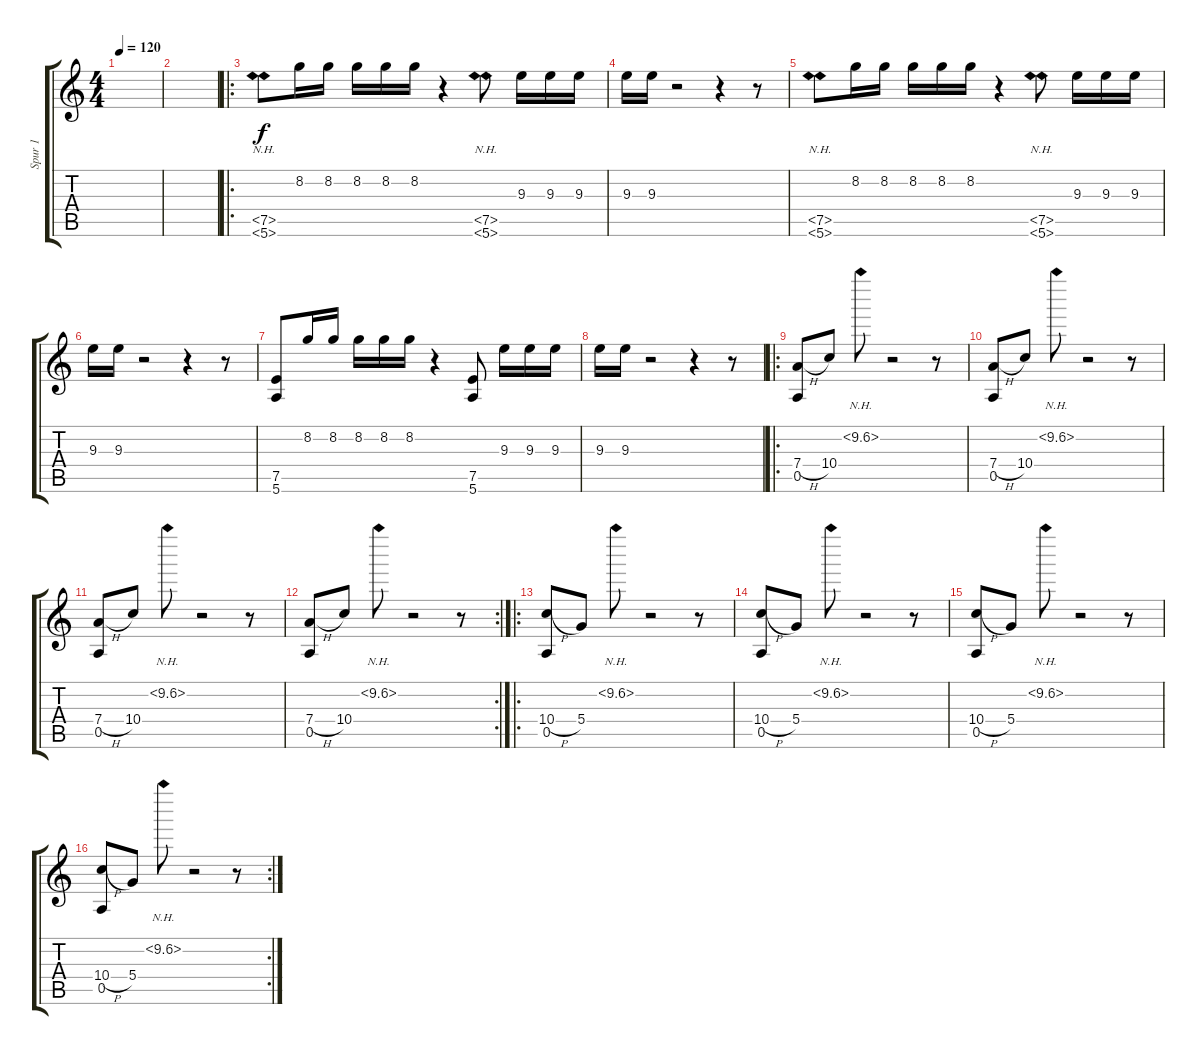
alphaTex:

\track ("Spur 1" "Spur 1") {instrument distortionguitar}
\staff {score tabs}
\tuning (E4 B3 G3 D3 A2 E2) {hide}
\ts (4 4)
\tempo 120
\clef g2
\ks c
|
|
\ro
(7.5{nh} 5.6{nh}).8{instrument electricguitarjazz} 8.2.16 8.2.16 8.2.16 8.2.16 8.2.16 r.4 (7.5{nh} 5.6{nh}).8 9.3.16 9.3.16 9.3.16 |
9.3.16 9.3.16 r.2 r.4 r.8 |
(7.5{nh} 5.6{nh}).8 8.2.16 8.2.16 8.2.16 8.2.16 8.2.16 r.4 (7.5{nh} 5.6{nh}).8 9.3.16 9.3.16 9.3.16 |
9.3.16 9.3.16 r.2 r.4 r.8 |
(7.5 5.6).8 8.2.16 8.2.16 8.2.16 8.2.16 8.2.16 r.4 (7.5 5.6).8 9.3.16 9.3.16 9.3.16 |
9.3.16 9.3.16 r.2 r.4 r.8 |
\ro
(7.4{h} 0.5).8{instrument distortionguitar} 10.4.8 10.2{nh}.8 r.2 r.8 |
(7.4{h} 0.5).8{instrument distortionguitar} 10.4.8 10.2{nh}.8 r.2 r.8 |
(7.4{h} 0.5).8{instrument distortionguitar} 10.4.8 10.2{nh}.8 r.2 r.8 |
\rc 2
(7.4{h} 0.5).8{instrument distortionguitar} 10.4.8 10.2{nh}.8 r.2 r.8 |
\ro
(10.4{h} 0.5).8 5.4.8 10.2{nh}.8 r.2 r.8 |
(10.4{h} 0.5).8 5.4.8 10.2{nh}.8 r.2 r.8 |
(10.4{h} 0.5).8 5.4.8 10.2{nh}.8 r.2 r.8 |
\rc 2
(10.4{h} 0.5).8 5.4.8 10.2{nh}.8 r.2 r.8
